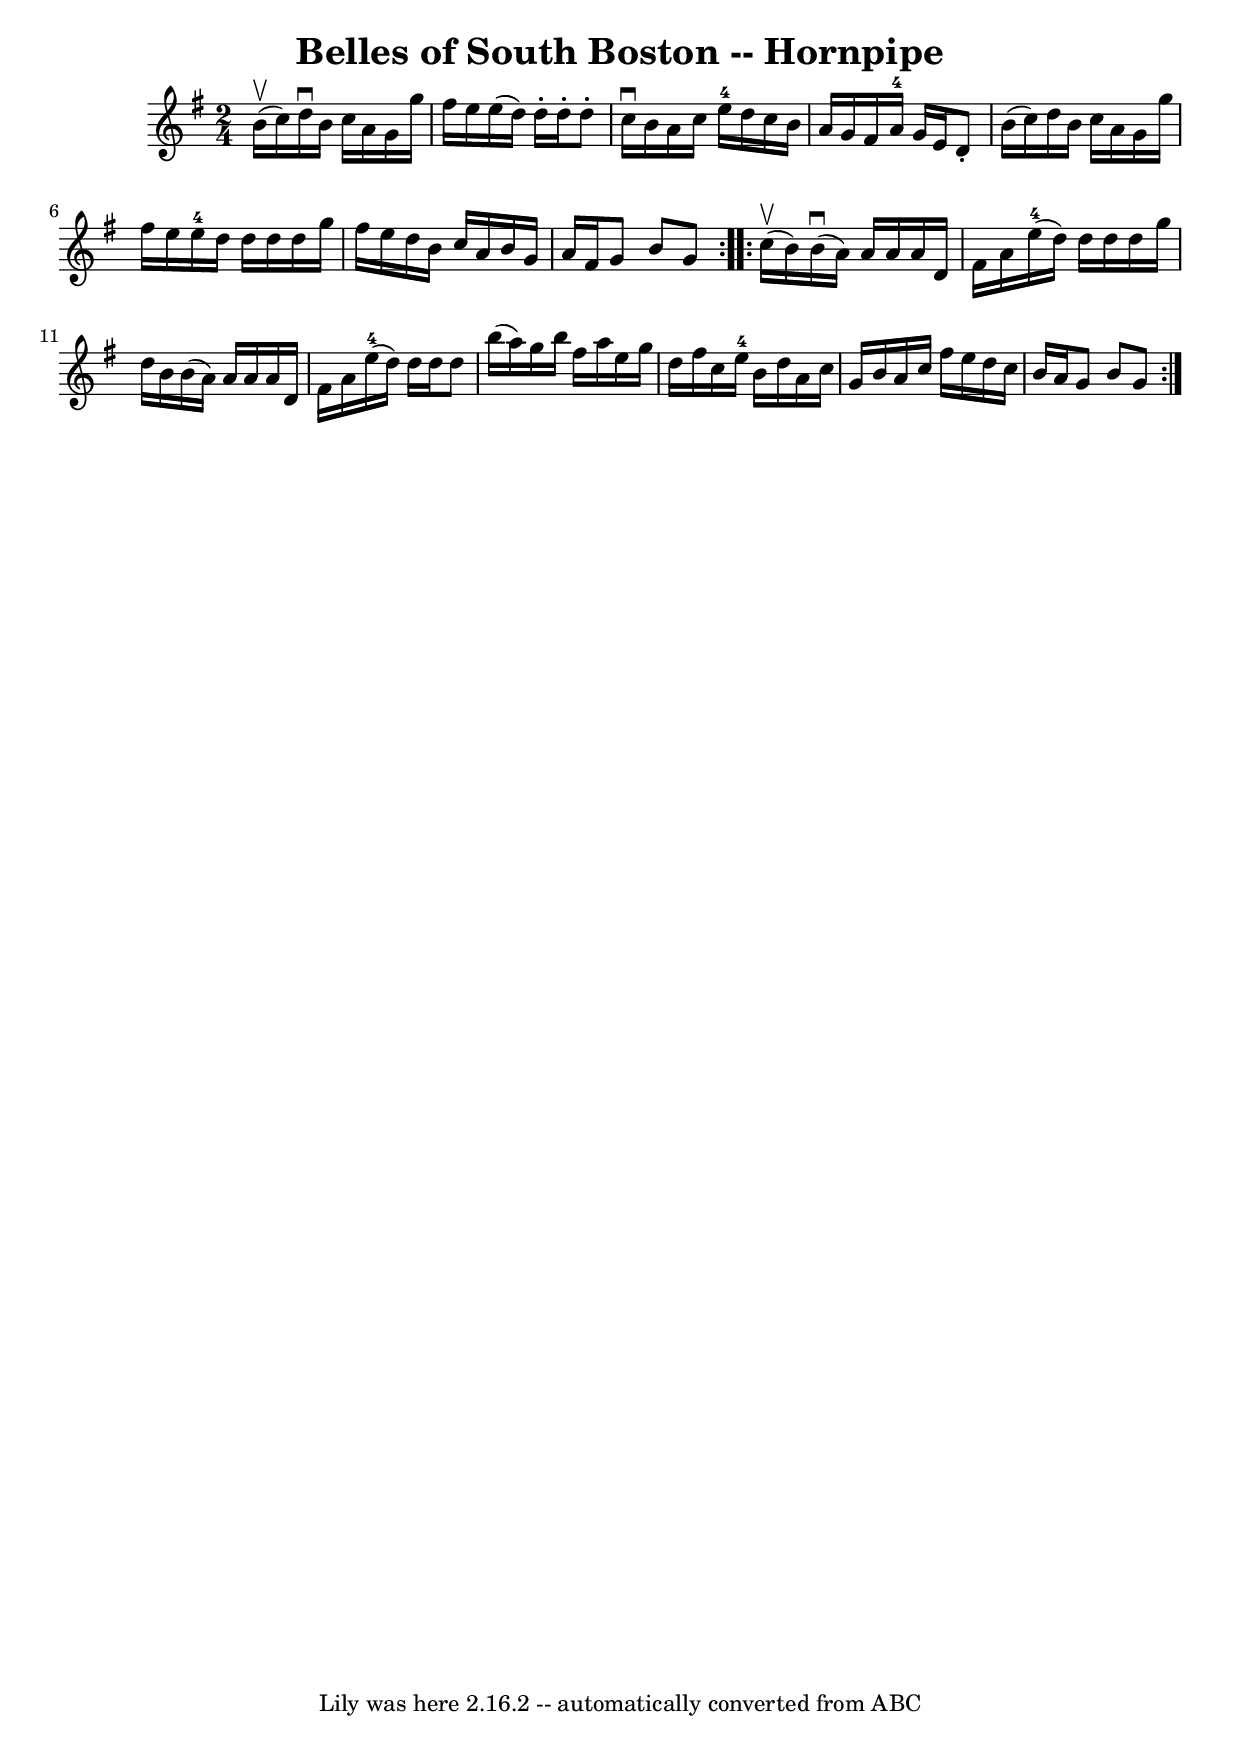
\version "2.7.40"
\include "Mammoth.ily"
\header {
	%% book = "Cole's 1000 Fiddle Tunes"
	crossRefNumber = "1"
	footnotes = ""
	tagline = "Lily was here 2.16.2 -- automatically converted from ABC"
	title = "Belles of South Boston -- Hornpipe"
}
voicedefault =  {


\repeat volta 2 {
\time 2/4 \key g \major b'16 (^\upbow c''16) |
 d''16 
^\downbow b'16 c''16 a'16 g'16 g''16 fis''16 e''16  
|
 e''16 (d''16) d''16 -. d''16 -. d''8 -. c''16 
^\downbow b'16  |
 a'16 c''16 e''16-4 d''16 c''16    
b'16 a'16 g'16  |
 fis'16 a'16-4 g'16 e'16 d'8 -.   
b'16 (c''16) |
 d''16 b'16 c''16 a'16 g'16 g''16 
 fis''16 e''16  |
 e''16-4 d''16 d''16 d''16 d''16   
 g''16 fis''16 e''16  |
 d''16 b'16 c''16 a'16 b'16   
 g'16 a'16 fis'16  |
 g'8 b'8 g'8  }     \repeat volta 2 {  
 c''16 (^\upbow b'16) |
 b'16 (^\downbow a'16) a'16    
a'16 a'16 d'16 fis'16 a'16  |
 e''16-4(d''16)   
d''16 d''16 d''16 g''16 d''16 b'16  |
 b'16 (a'16) 
 a'16 a'16 a'16 d'16 fis'16 a'16  |
 e''16-4(
d''16) d''16 d''16 d''8 b''16 (a''16) |
 g''16    
b''16 fis''16 a''16 e''16 g''16 d''16 fis''16  |
   
c''16 e''16-4 b'16 d''16 a'16 c''16 g'16 b'16  |
  
 a'16 c''16 fis''16 e''16 d''16 c''16 b'16 a'16  |
  
 g'8 b'8 g'8  }   
}

\score{
    <<

	\context Staff="default"
	{
	    \voicedefault 
	}

    >>
	\layout {
	}
	\midi {}
}
